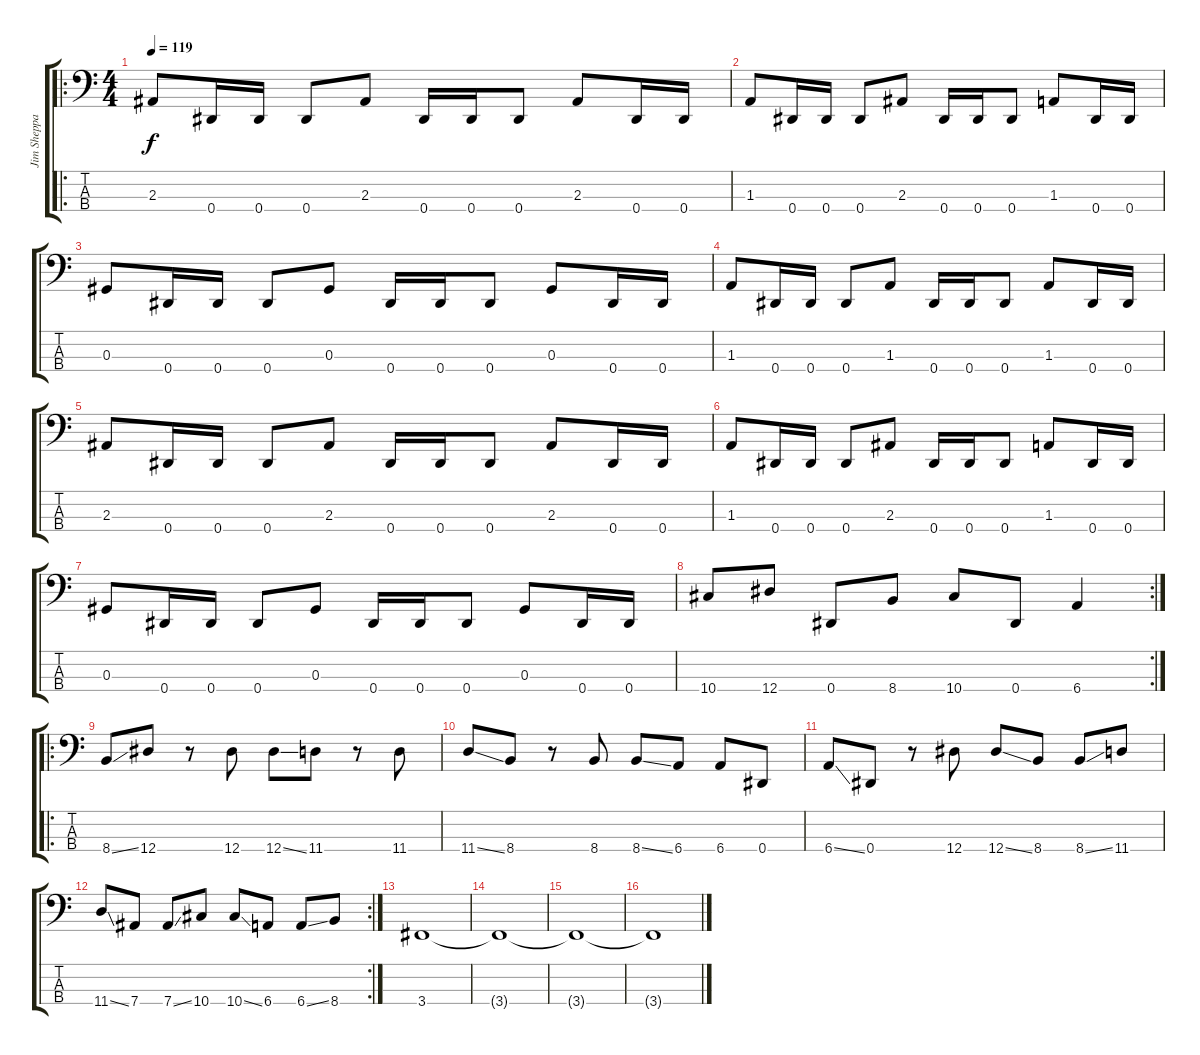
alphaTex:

\track ("Jim Sheppard" "Jim Sheppa") {instrument electricbasspick}
\staff {score tabs}
\tuning (Gb2 Db2 Ab1 Eb1) {hide}
\ro
\ts (4 4)
\tempo 119
\clef f4
\ks c
2.3.8{dy f} 0.4.16 0.4.16 0.4.8 2.3.8 0.4.16 0.4.16 0.4.8 2.3.8 0.4.16 0.4.16 |
1.3.8 0.4.16 0.4.16 0.4.8 2.3.8 0.4.16 0.4.16 0.4.8 1.3.8 0.4.16 0.4.16 |
0.3.8 0.4.16 0.4.16 0.4.8 0.3.8 0.4.16 0.4.16 0.4.8 0.3.8 0.4.16 0.4.16 |
1.3.8 0.4.16 0.4.16 0.4.8 1.3.8 0.4.16 0.4.16 0.4.8 1.3.8 0.4.16 0.4.16 |
2.3.8 0.4.16 0.4.16 0.4.8 2.3.8 0.4.16 0.4.16 0.4.8 2.3.8 0.4.16 0.4.16 |
1.3.8 0.4.16 0.4.16 0.4.8 2.3.8 0.4.16 0.4.16 0.4.8 1.3.8 0.4.16 0.4.16 |
0.3.8 0.4.16 0.4.16 0.4.8 0.3.8 0.4.16 0.4.16 0.4.8 0.3.8 0.4.16 0.4.16 |
\rc 2
10.4.8 12.4.8 0.4.8 8.4.8 10.4.8 0.4.8 6.4.4 |
\ro
8.4{ss}.8 12.4.8 r.8 12.4.8 12.4{ss}.8 11.4.8 r.8 11.4.8 |
11.4{ss}.8 8.4.8 r.8 8.4.8 8.4{ss}.8 6.4.8 6.4.8 0.4.8 |
6.4{ss}.8 0.4.8 r.8 12.4.8 12.4{ss}.8 8.4.8 8.4{ss}.8 11.4.8 |
\rc 2
11.4{ss}.8 7.4.8 7.4{ss}.8 10.4.8 10.4{ss}.8 6.4.8 6.4{ss}.8 8.4.8 |
3.4.1{volume 3} |
3.4{t}.1 |
3.4{t}.1 |
3.4{t}.1
